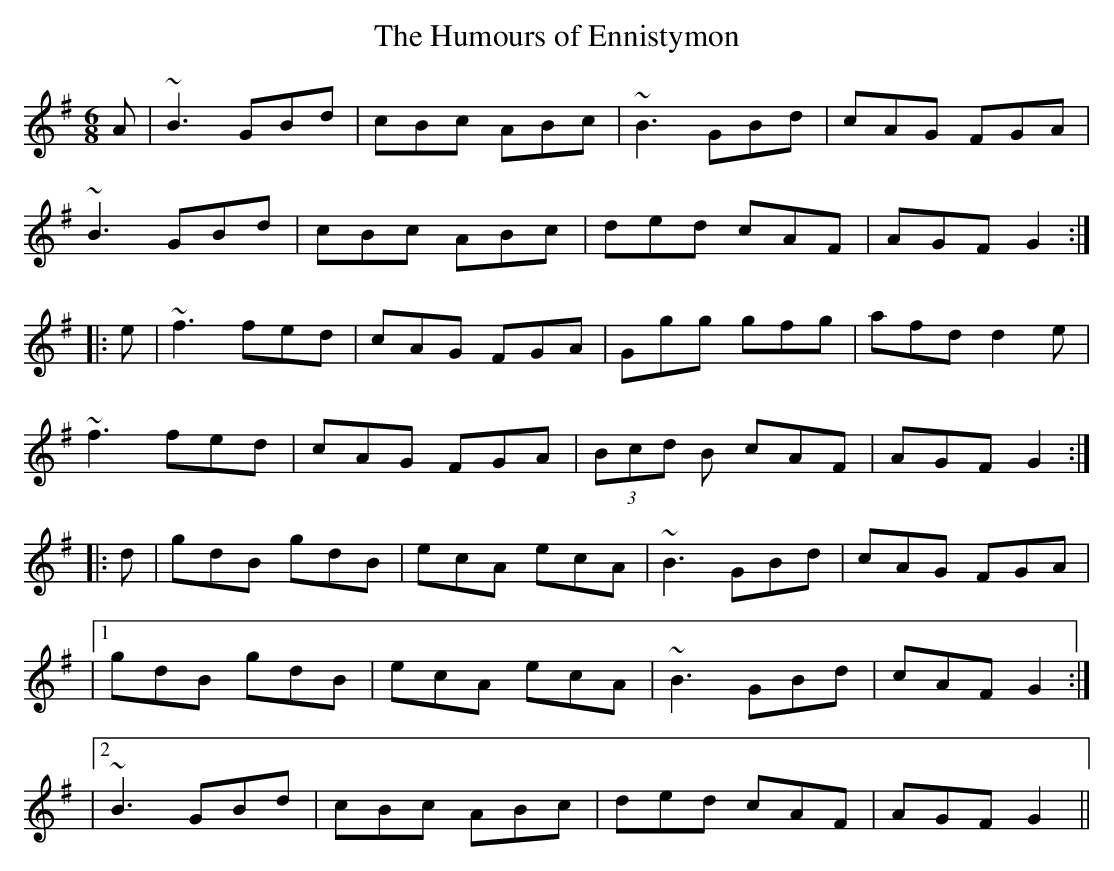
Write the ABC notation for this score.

X:1
T:The Humours of Ennistymon
M:6/8
L:1/8
K:G
A| ~B3 GBd| cBc ABc| ~B3 GBd| cAG FGA|
~B3 GBd|cBc ABc|ded cAF| AGF G2:|
|: e|~f3 fed| cAG FGA| Ggg gfg| afd d2e|
~f3 fed|cAG FGA| (3Bcd B cAF| AGF G2:|
|: d|gdB gdB| ecA ecA| ~B3 GBd| cAG FGA|
|1 gdB gdB| ecA ecA| ~B3 GBd|cAF G2:|
|2 ~B3 GBd| cBc ABc| ded cAF| AGF G2||
